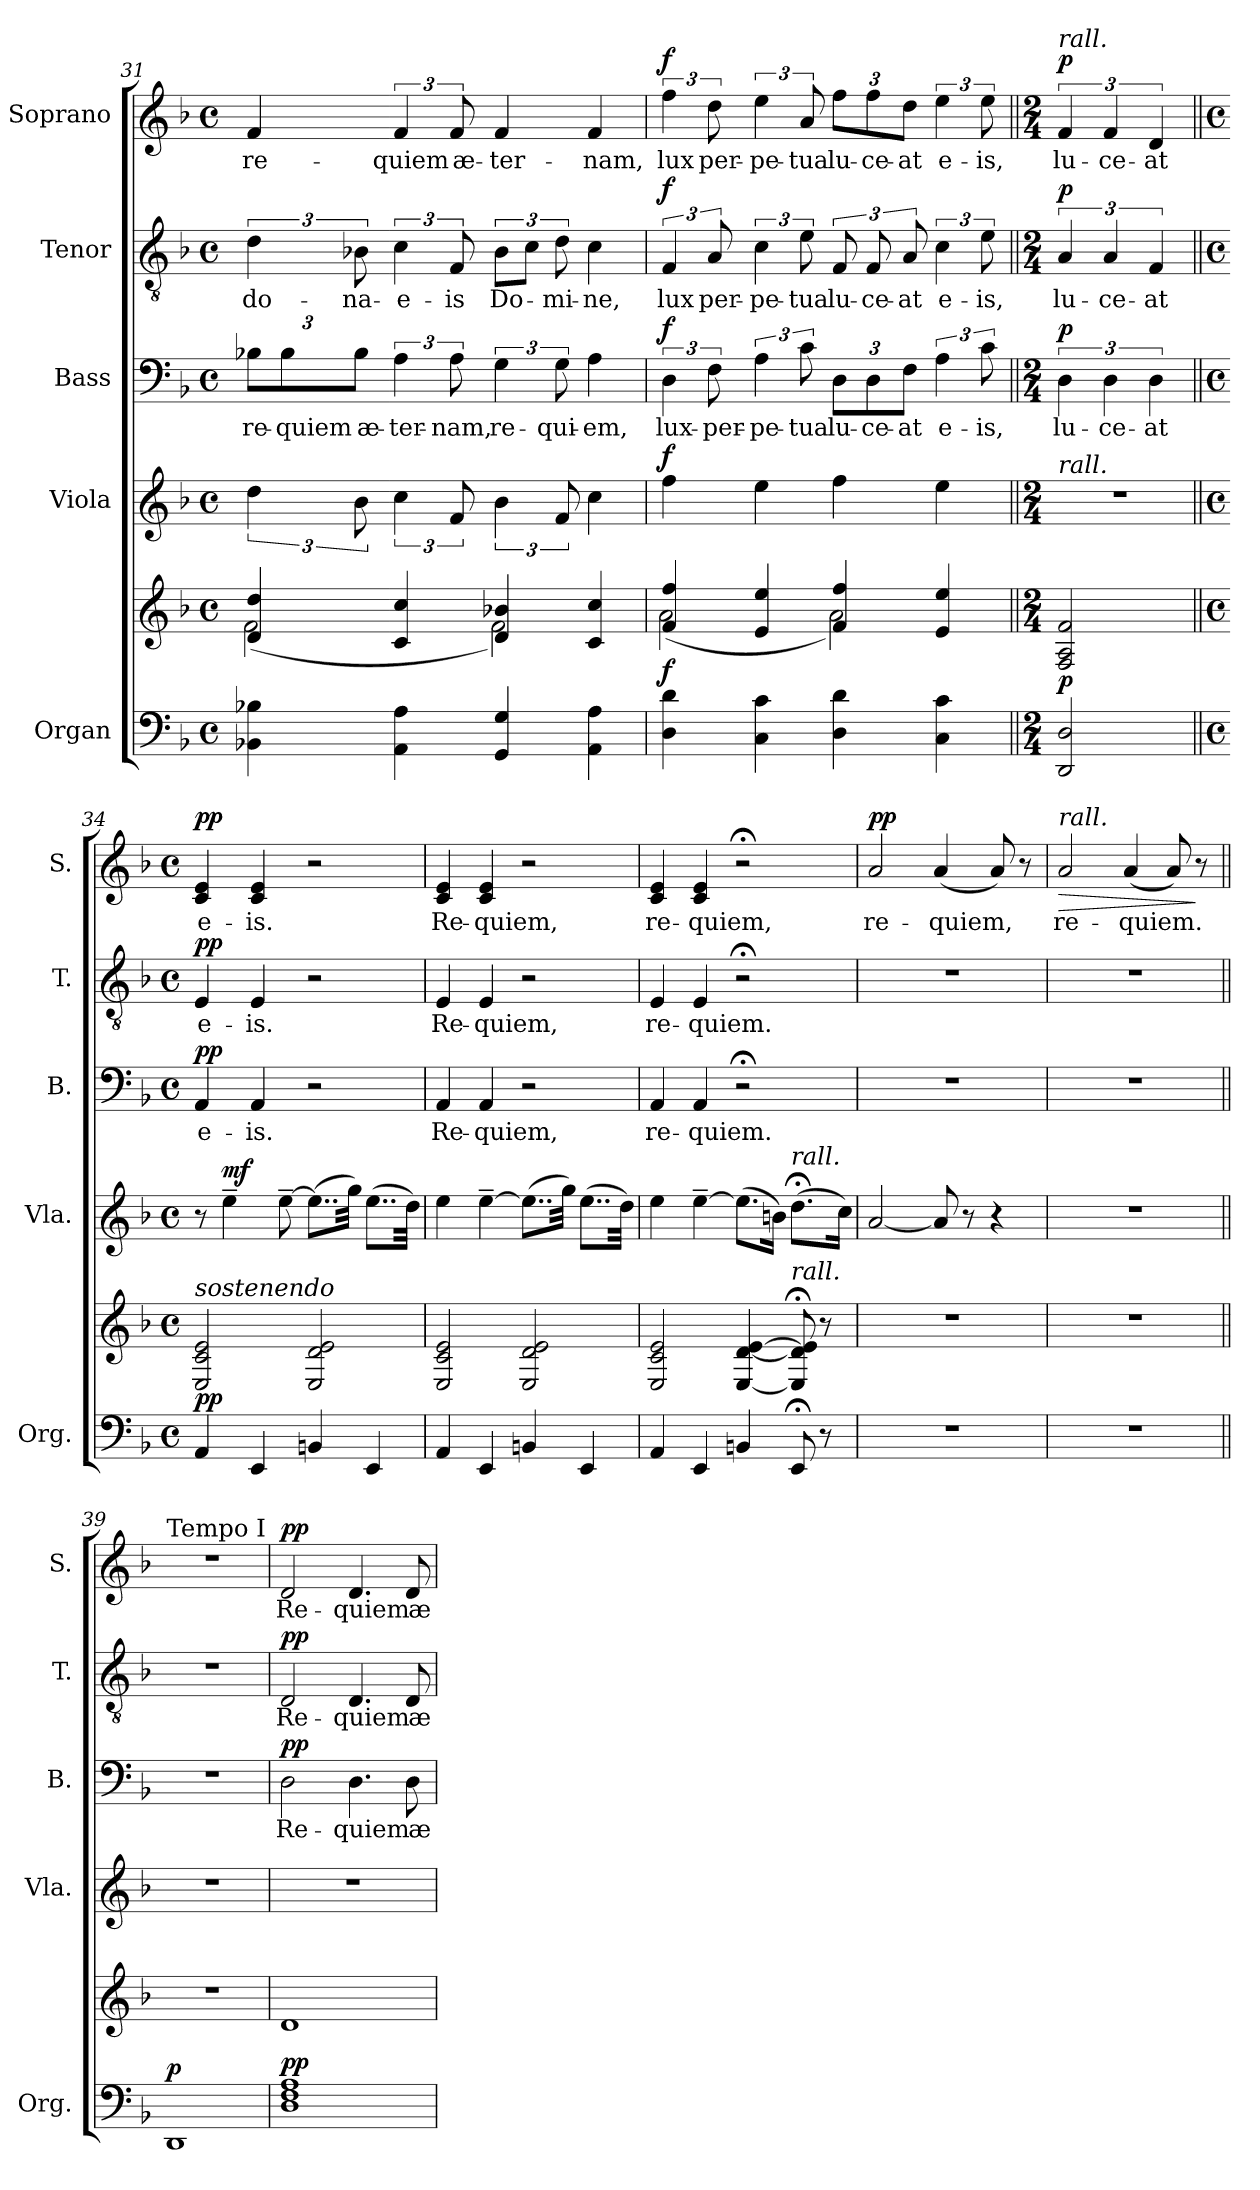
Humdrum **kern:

**kern	**kern	**dynam	**kern	**dynam	**kern	**text	**dynam	**kern	**text	**dynam	**kern	**text	**dynam
*part5	*part5	*part5	*part4	*part4	*part3	*part3	*part3	*part2	*part2	*part2	*part1	*part1	*part1
*staff6	*staff5	*staff5/6	*staff4	*staff4	*staff3	*staff3	*staff3	*staff2	*staff2	*staff2	*staff1	*staff1	*staff1
*I"Organ	*	*	*I"Viola	*	*I"Bass	*	*	*I"Tenor	*	*	*I"Soprano	*	*
*I'Org.	*	*	*I'Vla.	*	*I'B.	*	*	*I'T.	*	*	*I'S.	*	*
*clefF4	*clefG2	*	*clefG2	*	*clefF4	*	*	*clefGv2	*	*	*clefG2	*	*
*k[b-]	*k[b-]	*	*k[b-]	*	*k[b-]	*	*	*k[b-]	*	*	*k[b-]	*	*
*M4/4	*M4/4	*	*M4/4	*	*M4/4	*	*	*M4/4	*	*	*M4/4	*	*
*met(c)	*met(c)	*	*met(c)	*	*met(c)	*	*	*met(c)	*	*	*met(c)	*	*
=31	=31	=31	=31	=31	=31	=31	=31	=31	=31	=31	=31	=31	=31
*	*^	*	*	*	*	*	*	*	*	*	*	*	*
!	!	!	!	!	!	!	!LO:LY:b	!	!	!LO:LY:b	!	!	!LO:LY:b	!
4BB-X\ 4B-X\	4d/ 4dd/	(<2f\	.	6dd\	.	12B-X\L	re-	.	6d\	do-	.	4f/	re-	.
!	!	!	!	!	!	!	!LO:LY:b	!	!	!	!	!	!	!
.	.	.	.	.	.	12B-\	-quiem	.	.	.	.	.	.	.
!	!	!	!	!	!	!	!LO:LY:b	!	!	!LO:LY:b	!	!	!	!
.	.	.	.	12b-\	.	12B-\J	æ-	.	12B-X\	-na-	.	.	.	.
!	!	!	!	!	!	!	!LO:LY:b	!	!	!LO:LY:b	!	!	!LO:LY:b	!
4AA\ 4A\	4c/ 4cc/	.	.	6cc\	.	6A\	-ter-	.	6c\	-e-	.	6f/	-quiem	.
!	!	!	!	!	!	!	!LO:LY:b	!	!	!LO:LY:b	!	!	!LO:LY:b	!
.	.	.	.	12f/	.	12A\	-nam,	.	12F/	-is	.	12f/	æ-	.
!	!	!	!	!	!	!	!LO:LY:b	!	!	!LO:LY:b	!	!	!LO:LY:b	!
4GG/ 4G/	4d/ 4b-X/	2f\)	.	6b-\	.	6G\	re-	.	12B-\L	Do-	.	4f/	-ter-	.
.	.	.	.	.	.	.	.	.	12c\J	.	.	.	.	.
!	!	!	!	!	!	!	!LO:LY:b	!	!	!LO:LY:b	!	!	!	!
.	.	.	.	12f/	.	12G\	-qui-	.	12d\	-mi-	.	.	.	.
!	!	!	!	!	!	!	!LO:LY:b	!	!	!LO:LY:b	!	!	!LO:LY:b	!
4AA\ 4A\	4c/ 4cc/	.	.	4cc\	.	4A\	-em,	.	4c\	-ne,	.	4f/	-nam,	.
!!LO:PB:g=z
=32	=32	=32	=32	=32	=32	=32	=32	=32	=32	=32	=32	=32	=32	=32
!	!	!	!LO:DY:a=2	!	!LO:DY:a	!	!LO:LY:b	!LO:DY:a	!	!LO:LY:b	!LO:DY:a	!	!LO:LY:b	!LO:DY:a
4D\ 4d\	4f/ 4ff/	(<2a\	f	4ff\	f	6D\	lux-	f	6F/	lux	f	6ff\	lux	f
!	!	!	!	!	!	!	!LO:LY:b	!	!	!LO:LY:b	!	!	!LO:LY:b	!
.	.	.	.	.	.	12F\	-per-	.	12A/	per-	.	12dd\	per-	.
!	!	!	!	!	!	!	!LO:LY:b	!	!	!LO:LY:b	!	!	!LO:LY:b	!
4C\ 4c\	4e/ 4ee/	.	.	4ee\	.	6A\	-pe-	.	6c\	-pe-	.	6ee\	-pe-	.
!	!	!	!	!	!	!	!LO:LY:b	!	!	!LO:LY:b	!	!	!LO:LY:b	!
.	.	.	.	.	.	12c\	-tua	.	12e\	-tua	.	12a/	-tua	.
!	!	!	!	!	!	!	!LO:LY:b	!	!	!LO:LY:b	!	!	!LO:LY:b	!
4D\ 4d\	4f/ 4ff/	2a\)	.	4ff\	.	12D\L	lu-	.	12F/	lu-	.	12ff\L	lu-	.
!	!	!	!	!	!	!	!LO:LY:b	!	!	!LO:LY:b	!	!	!LO:LY:b	!
.	.	.	.	.	.	12D\	-ce-	.	12F/	-ce-	.	12ff\	-ce-	.
!	!	!	!	!	!	!	!LO:LY:b	!	!	!LO:LY:b	!	!	!LO:LY:b	!
.	.	.	.	.	.	12F\J	-at	.	12A/	-at	.	12dd\J	-at	.
!	!	!	!	!	!	!	!LO:LY:b	!	!	!LO:LY:b	!	!	!LO:LY:b	!
4C\ 4c\	4e/ 4ee/	.	.	4ee\	.	6A\	e-	.	6c\	e-	.	6ee\	e-	.
!	!	!	!	!	!	!	!LO:LY:b	!	!	!LO:LY:b	!	!	!LO:LY:b	!
.	.	.	.	.	.	12c\	-is,	.	12e\	-is,	.	12ee\	-is,	.
*	*v	*v	*	*	*	*	*	*	*	*	*	*	*	*
=33||	=33||	=33||	=33||	=33||	=33||	=33||	=33||	=33||	=33||	=33||	=33||	=33||	=33||
*M2/4	*M2/4	*	*M2/4	*	*M2/4	*	*	*M2/4	*	*	*M2/4	*	*
*	*	*	*	*	*	*	*	*	*	*	*MM49	*	*
!	!	!	!	!	!	!	!	!	!	!	!LO:TX:a:i:t=rall.	!	!
!	!	!	!LO:TX:a:i:t=rall.	!	!	!	!	!	!	!	!	!	!
!	!	!LO:DY:a=2	!	!	!	!LO:LY:b	!LO:DY:a	!	!LO:LY:b	!LO:DY:a	!	!LO:LY:b	!LO:DY:a
2DD/ 2D/	2F/ 2A/ 2f/	p	2r	.	6D\	lu-	p	6A/	lu-	p	6f/	lu-	p
*	*	*	*	*	*	*	*	*	*	*	*MM47	*	*
!	!	!	!	!	!	!LO:LY:b	!	!	!LO:LY:b	!	!	!LO:LY:b	!
.	.	.	.	.	6D\	-ce-	.	6A/	-ce-	.	6f/	-ce-	.
*	*	*	*	*	*	*	*	*	*	*	*MM45	*	*
!	!	!	!	!	!	!LO:LY:b	!	!	!LO:LY:b	!	!	!LO:LY:b	!
.	.	.	.	.	6D\	-at	.	6F/	-at	.	6d/	-at	.
=34||	=34||	=34||	=34||	=34||	=34||	=34||	=34||	=34||	=34||	=34||	=34||	=34||	=34||
*M4/4	*M4/4	*	*M4/4	*	*M4/4	*	*	*M4/4	*	*	*M4/4	*	*
*met(c)	*met(c)	*	*met(c)	*	*met(c)	*	*	*met(c)	*	*	*met(c)	*	*
!	!LO:TX:a:i:t=sostenendo	!	!	!	!	!	!	!	!	!	!	!	!
!	!	!LO:DY:a=2	!	!	!	!LO:LY:b	!LO:DY:a	!	!LO:LY:b	!LO:DY:a	!	!LO:LY:b	!LO:DY:a
4AA/	2E/ 2c/ 2e/	pp	8r	.	4AA/	e-	pp	4E/	e-	pp	4c/ 4e/	e-	pp
!	!	!	!	!LO:DY:a	!	!	!	!	!	!	!	!	!
.	.	.	4ee~\	mf	.	.	.	.	.	.	.	.	.
!	!	!	!	!	!	!LO:LY:b	!	!	!LO:LY:b	!	!	!LO:LY:b	!
4EE/	.	.	.	.	4AA/	-is.	.	4E/	-is.	.	4c/ 4e/	-is.	.
.	.	.	[8ee~\	.	.	.	.	.	.	.	.	.	.
4BBn/	2E/ 2d/ 2e/	.	(>8..ee\L]	.	2r	.	.	2r	.	.	2r	.	.
.	.	.	32gg\Jkk)	.	.	.	.	.	.	.	.	.	.
4EE/	.	.	(>8..ee\L	.	.	.	.	.	.	.	.	.	.
.	.	.	32dd\Jkk)	.	.	.	.	.	.	.	.	.	.
=35	=35	=35	=35	=35	=35	=35	=35	=35	=35	=35	=35	=35	=35
!	!	!	!	!	!	!LO:LY:b	!	!	!LO:LY:b	!	!	!LO:LY:b	!
4AA/	2E/ 2c/ 2e/	.	4ee\	.	4AA/	Re-	.	4E/	Re-	.	4c/ 4e/	Re-	.
!	!	!	!	!	!	!LO:LY:b	!	!	!LO:LY:b	!	!	!LO:LY:b	!
4EE/	.	.	[4ee~\	.	4AA/	-quiem,	.	4E/	-quiem,	.	4c/ 4e/	-quiem,	.
4BBn/	2E/ 2d/ 2e/	.	(>8..ee\L]	.	2r	.	.	2r	.	.	2r	.	.
.	.	.	32gg\Jkk)	.	.	.	.	.	.	.	.	.	.
4EE/	.	.	(>8..ee\L	.	.	.	.	.	.	.	.	.	.
.	.	.	32dd\Jkk)	.	.	.	.	.	.	.	.	.	.
=36	=36	=36	=36	=36	=36	=36	=36	=36	=36	=36	=36	=36	=36
!	!	!	!	!	!	!LO:LY:b	!	!	!LO:LY:b	!	!	!LO:LY:b	!
*	*	*	*	*	*	*	*	*	*	*	*^	*	*
4AA/	2E/ 2c/ 2e/	.	4ee\	.	4AA/	re-	.	4E/	re-	.	4c/ 4e/	2.ryy	re-	.
!	!	!	!	!	!	!LO:LY:b	!	!	!LO:LY:b	!	!	!	!LO:LY:b	!
4EE/	.	.	[4ee~\	.	4AA/	-quiem.	.	4E/	-quiem.	.	4c/ 4e/	.	-quiem,	.
4BBn/	[4E/ [4d/ [4e/	.	(>8.ee\L]	.	2r;<	.	.	2r;<	.	.	2r;<	.	.	.
.	.	.	16bn\Jk)	.	.	.	.	.	.	.	.	.	.	.
*	*	*	*	*	*	*	*	*	*	*	*MM44	*	*	*
!	!	!	!LO:TX:a:i:t=rall.	!	!	!	!	!	!	!	!	!	!	!
!	!LO:TX:a:i:t=rall.	!	!	!	!	!	!	!	!	!	!	!	!	!
8EE;</	8E/];< 8d/];< 8e/];<	.	(>8.dd;<\L	.	.	.	.	.	.	.	.	4ryy	.	.
8r	8r	.	.	.	.	.	.	.	.	.	.	.	.	.
.	.	.	16cc\Jk)	.	.	.	.	.	.	.	.	.	.	.
!!LO:LB:g=z
=37	=37	=37	=37	=37	=37	=37	=37	=37	=37	=37	=37	=37	=37	=37
!	!	!	!	!	!	!	!	!	!	!	!	!	!LO:LY:b	!LO:DY:a
*	*	*	*	*	*	*	*	*	*	*	*v	*v	*	*
1r	1r	.	[2a/	.	1r	.	.	1r	.	.	2a/	re-	pp
*	*	*	*	*	*	*	*	*	*	*	*MM42	*	*
!	!	!	!	!	!	!	!	!	!	!	!	!LO:LY:b	!
.	.	.	8a/]	.	.	.	.	.	.	.	(<4a/	-quiem,	.
.	.	.	8r	.	.	.	.	.	.	.	.	.	.
.	.	.	4r	.	.	.	.	.	.	.	8a/)	.	.
.	.	.	.	.	.	.	.	.	.	.	8r	.	.
=38	=38	=38	=38	=38	=38	=38	=38	=38	=38	=38	=38	=38	=38
*	*	*	*	*	*	*	*	*	*	*	*MM40	*	*
!	!	!	!	!	!	!	!	!	!	!	!LO:TX:a:i:t=rall.	!	!
!	!	!	!	!	!	!	!	!	!	!	!	!LO:LY:b	!LO:HP:b
1r	1r	.	1r	.	1r	.	.	1r	.	.	2a/	re-	>
*	*	*	*	*	*	*	*	*	*	*	*MM38	*	*
!	!	!	!	!	!	!	!	!	!	!	!	!LO:LY:b	!
.	.	.	.	.	.	.	.	.	.	.	(<4a/	-quiem.	.
.	.	.	.	.	.	.	.	.	.	.	8a/)	.	.
.	.	.	.	.	.	.	.	.	.	.	8r	.	]
=39||	=39||	=39||	=39||	=39||	=39||	=39||	=39||	=39||	=39||	=39||	=39||	=39||	=39||
!!LO:REH:place=s1:a:B:fs=14:t=C
*	*	*	*	*	*	*	*	*	*	*	*MM60	*	*
!	!	!	!	!	!	!	!	!	!	!	!LO:TX:a:t=Tempo I	!	!
!	!	!LO:DY:a=2	!	!	!	!	!	!	!	!	!	!	!
1DD	1r	p	1r	.	1r	.	.	1r	.	.	1r	.	.
=40	=40	=40	=40	=40	=40	=40	=40	=40	=40	=40	=40	=40	=40
!	!	!LO:DY:a=2	!	!	!	!LO:LY:b	!LO:DY:a	!	!LO:LY:b	!LO:DY:a	!	!LO:LY:b	!LO:DY:a
1D 1F 1A	1d	pp	1r	.	2D\	Re-	pp	2D/	Re-	pp	2d/	Re-	pp
!	!	!	!	!	!	!LO:LY:b	!	!	!LO:LY:b	!	!	!LO:LY:b	!
.	.	.	.	.	4.D\	-quiem	.	4.D/	-quiem	.	4.d/	-quiem	.
!	!	!	!	!	!	!LO:LY:b	!	!	!LO:LY:b	!	!	!LO:LY:b	!
.	.	.	.	.	8D\	æ-	.	8D/	æ-	.	8d/	æ-	.
=	=	=	=	=	=	=	=	=	=	=	=	=	=
*-	*-	*-	*-	*-	*-	*-	*-	*-	*-	*-	*-	*-	*-
